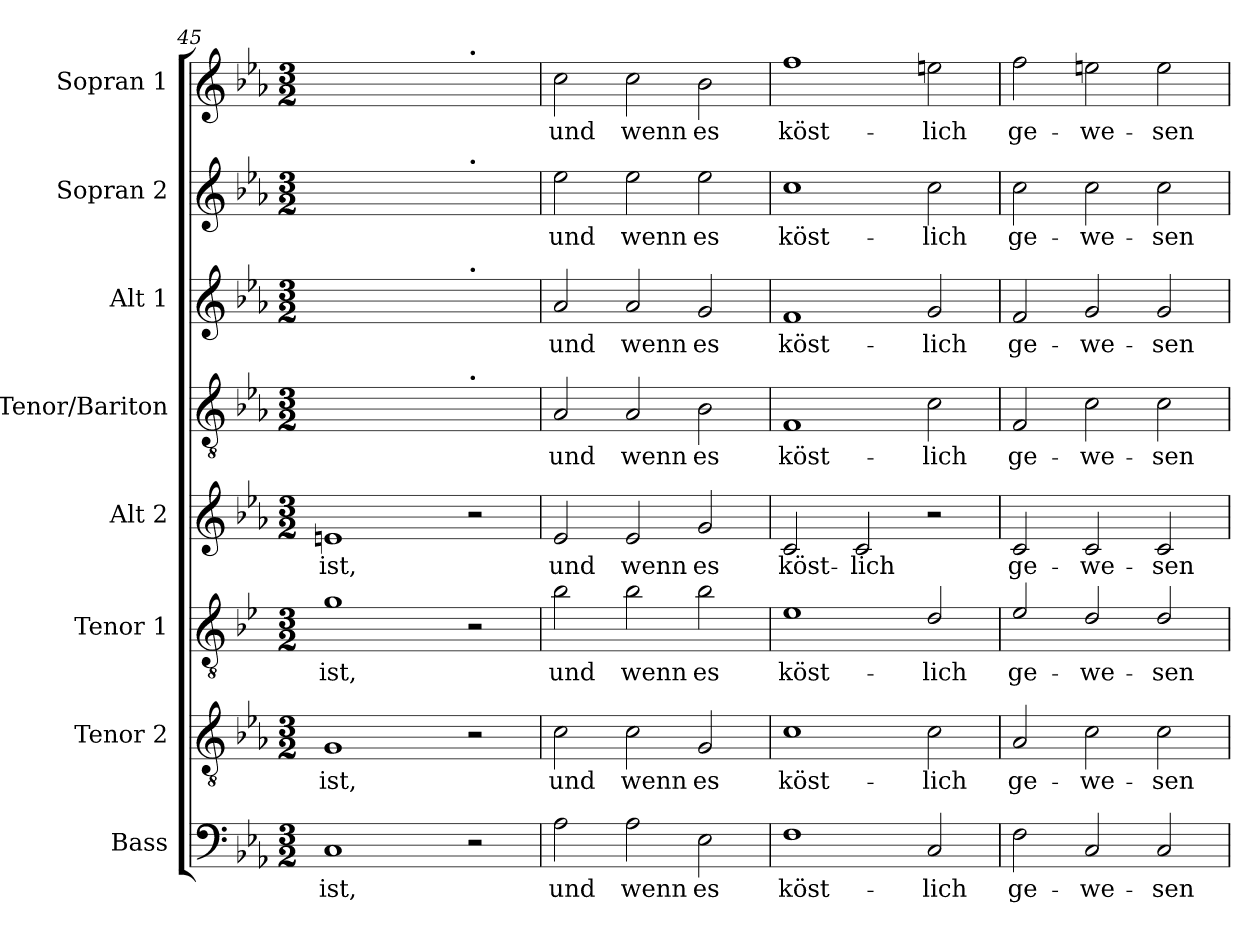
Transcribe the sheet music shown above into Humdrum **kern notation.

**kern	**text	**kern	**text	**kern	**text	**kern	**text	**kern	**text	**kern	**text	**kern	**text	**kern	**text
*part8	*part8	*part7	*part7	*part6	*part6	*part5	*part5	*part4	*part4	*part3	*part3	*part2	*part2	*part1	*part1
*staff8	*staff8	*staff7	*staff7	*staff6	*staff6	*staff5	*staff5	*staff4	*staff4	*staff3	*staff3	*staff2	*staff2	*staff1	*staff1
*I"Bass	*	*I"Tenor 2	*	*I"Tenor 1	*	*I"Alt 2	*	*I"Tenor/Bariton	*	*I"Alt 1	*	*I"Sopran 2	*	*I"Sopran 1	*
*I'B	*	*I'T 2	*	*I'T 1	*	*I'A 2	*	*I'T/B	*	*I'A 1	*	*I'S 2	*	*I'S 1	*
*clefF4	*	*clefGv2	*	*clefGv2	*	*clefG2	*	*clefGv2	*	*clefG2	*	*clefG2	*	*clefG2	*
*	*	*	*	*ITrd4c7	*	*	*	*	*	*	*	*	*	*	*
*k[b-e-a-]	*	*k[b-e-a-]	*	*k[b-e-a-]	*	*k[b-e-a-]	*	*k[b-e-a-]	*	*k[b-e-a-]	*	*k[b-e-a-]	*	*k[b-e-a-]	*
*M3/2	*	*M3/2	*	*M3/2	*	*M3/2	*	*M3/2	*	*M3/2	*	*M3/2	*	*M3/2	*
=45	=45	=45	=45	=45	=45	=45	=45	=45	=45	=45	=45	=45	=45	=45	=45
!	!LO:LY:b	!	!LO:LY:b	!	!LO:LY:b	!	!LO:LY:b	!	!	!	!	!	!	!	!
1C	ist,	1G	ist,	1c	ist,	1en	ist,	2ryy	.	2ryy	.	2ryy	.	2ryy	.
.	.	.	.	.	.	.	.	2ryy	.	2ryy	.	2ryy	.	2ryy	.
!	!	!	!	!	!	!	!	!	!	!	!	!	!	!LO:TX:a:B:t=.	!
!	!	!	!	!	!	!	!	!	!	!	!	!LO:TX:a:B:t=.	!	!	!
!	!	!	!	!	!	!	!	!	!	!LO:TX:a:B:t=.	!	!	!	!	!
!	!	!	!	!	!	!	!	!LO:TX:a:B:t=.	!	!	!	!	!	!	!
2r	.	2r	.	2r	.	2r	.	2ryy	.	2ryy	.	2ryy	.	2ryy	.
=46	=46	=46	=46	=46	=46	=46	=46	=46	=46	=46	=46	=46	=46	=46	=46
!	!LO:LY:b	!	!LO:LY:b	!	!LO:LY:b	!	!LO:LY:b	!	!LO:LY:b	!	!LO:LY:b	!	!LO:LY:b	!	!LO:LY:b
2A-\	und	2c\	und	2e-\	und	2e-/	und	2A-/	und	2a-/	und	2ee-\	und	2cc\	und
!	!LO:LY:b	!	!LO:LY:b	!	!LO:LY:b	!	!LO:LY:b	!	!LO:LY:b	!	!LO:LY:b	!	!LO:LY:b	!	!LO:LY:b
2A-\	wenn	2c\	wenn	2e-\	wenn	2e-/	wenn	2A-/	wenn	2a-/	wenn	2ee-\	wenn	2cc\	wenn
!	!LO:LY:b	!	!LO:LY:b	!	!LO:LY:b	!	!LO:LY:b	!	!LO:LY:b	!	!LO:LY:b	!	!LO:LY:b	!	!LO:LY:b
2E-\	es	2G/	es	2e-\	es	2g/	es	2B-\	es	2g/	es	2ee-\	es	2b-\	es
=47	=47	=47	=47	=47	=47	=47	=47	=47	=47	=47	=47	=47	=47	=47	=47
!	!LO:LY:b	!	!LO:LY:b	!	!LO:LY:b	!	!LO:LY:b	!	!LO:LY:b	!	!LO:LY:b	!	!LO:LY:b	!	!LO:LY:b
1F	köst-	1c	köst-	1A-	köst-	2c/	köst-	1F	köst-	1f	köst-	1cc	köst-	1ff	köst-
!	!	!	!	!	!	!	!LO:LY:b	!	!	!	!	!	!	!	!
.	.	.	.	.	.	2c/	lich	.	.	.	.	.	.	.	.
!	!LO:LY:b	!	!LO:LY:b	!	!LO:LY:b	!	!	!	!LO:LY:b	!	!LO:LY:b	!	!LO:LY:b	!	!LO:LY:b
2C/	lich	2c\	lich	2G/	lich	2r	.	2c\	lich	2g/	lich	2cc\	lich	2een\	lich
=48	=48	=48	=48	=48	=48	=48	=48	=48	=48	=48	=48	=48	=48	=48	=48
!	!LO:LY:b	!	!LO:LY:b	!	!LO:LY:b	!	!LO:LY:b	!	!LO:LY:b	!	!LO:LY:b	!	!LO:LY:b	!	!LO:LY:b
2F\	ge-	2A-/	ge-	2A-/	ge-	2c/	ge-	2F/	ge-	2f/	ge-	2cc\	ge-	2ff\	ge-
!	!LO:LY:b	!	!LO:LY:b	!	!LO:LY:b	!	!LO:LY:b	!	!LO:LY:b	!	!LO:LY:b	!	!LO:LY:b	!	!LO:LY:b
2C/	we-	2c\	we-	2G/	we-	2c/	we-	2c\	we-	2g/	we-	2cc\	we-	2een\	we-
!	!LO:LY:b	!	!LO:LY:b	!	!LO:LY:b	!	!LO:LY:b	!	!LO:LY:b	!	!LO:LY:b	!	!LO:LY:b	!	!LO:LY:b
2C/	sen	2c\	sen	2G/	sen	2c/	sen	2c\	sen	2g/	sen	2cc\	sen	2ee\	sen
=	=	=	=	=	=	=	=	=	=	=	=	=	=	=	=
*-	*-	*-	*-	*-	*-	*-	*-	*-	*-	*-	*-	*-	*-	*-	*-
